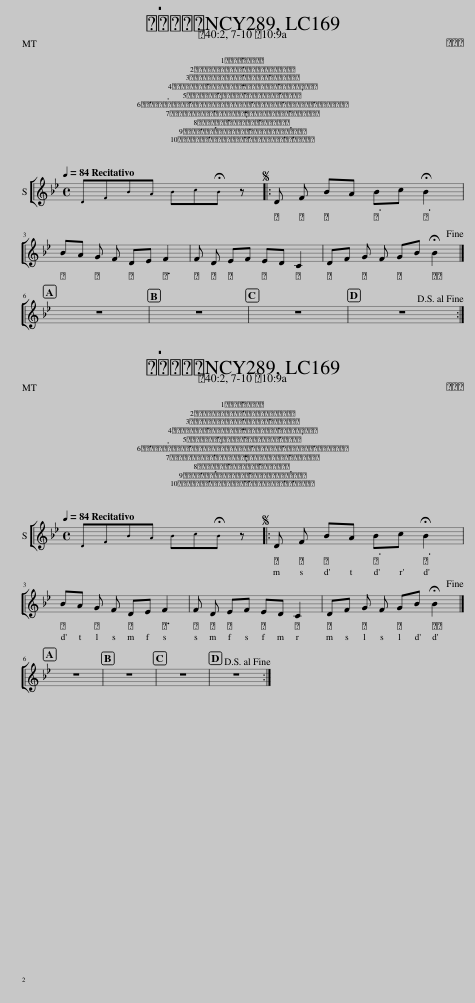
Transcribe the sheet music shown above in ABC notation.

X:1
%%score 1 2 { ( 3 4 ) | ( 5 6 ) }
L:1/8
Q:1/4=84
M:4/4
I:linebreak $
K:Bb
V:1 treble
V:2 treble
V:3 treble
V:4 treble
V:5 bass
V:6 bass
V:1
 D F B A B c !fermata!B z |:S D F B A B c !fermata!B2 |$ B A G F D E F2 | F D E F E D C2 | D F G F G B !fermata!B2!fine! |$ %5
 z8 | z8 | z8 | z8!D.S.! :|$[K:Bb][M:4/4][Q:1/4=84] D F B A B c !fermata!B z |: %10
S D F B A B c !fermata!B2 |$ B A G F D E F2 | F D E F E D C2 | D F G F G B !fermata!B2!fine! |$ z8 | %15
 z8 | z8 | z8!D.S.! :| %18
V:2
 DFBA Bc!fermata!B z |: D F BA Bc !fermata!B2 |$ BA G F DE F2 | F D EF ED C2 | DF G F GB !fermata!B2 |$ %5
 z8 | z8 | z8 | z8 :|$[K:Bb][M:4/4] DFBA Bc!fermata!B z |: %10
 D F BA Bc !fermata!B2 |$ BA G F DE F2 | F D EF ED C2 | DF G F GB !fermata!B2 |$ z8 | %15
 z8 | z8 | z8 :| %18
V:3
 D F B A B c !fermata!B z |: D F B A B c !fermata!B2- |$ B A G F D E F2- | F D E F E D C2 | D F G F G B- !fermata!B2 |$ %5
 z8 | z8 | z8 | z8 :|$[K:Bb][M:4/4] D F B A B c !fermata!B z |: %10
 D F B A B c !fermata!B2- |$ B A G F D E F2- | F D E F E D C2 | D F G F G B- !fermata!B2 |$ z8 | %15
 z8 | z8 | z8 :| %18
V:4
 D6- !fermata!D z |: D6- !fermata!D2 |$ E4 D3 C | B,2 C2- C4 | B,4 E2 !fermata!D2 |$ %5
 x8 | x8 | x8 | x8 :|$[K:Bb][M:4/4] D6- !fermata!D z |: %10
 D6- !fermata!D2 |$ E4 D3 C | B,2 C2- C4 | B,4 E2 !fermata!D2 |$ x8 | %15
 x8 | x8 | x8 :| %18
V:5
 B,6 !fermata!G, z |: B,6 !fermata!G,2- |$ G,4 B,2 A,2 | F,2 G,2- G,2 A,2 | G,4- G,2 !fermata!B,2 |$ %5
 z8 | z8 | z8 | z8 :|$[K:Bb][M:4/4] B,6 !fermata!G, z |: %10
 B,6 !fermata!G,2- |$ G,4 B,2 A,2 | F,2 G,2- G,2 A,2 | G,4- G,2 !fermata!B,2 |$ z8 | %15
 z8 | z8 | z8 :| %18
V:6
 B,,6- !fermata!B,, z |: B,,6- !fermata!B,,2 |$ E,4 F,4 | D,2 C,2- C,2 F,2 | B,,2 E,2- E,2 !fermata!B,,2 |$ %5
 x8 | x8 | x8 | x8 :|$[K:Bb][M:4/4] B,,6- !fermata!B,, z |: %10
 B,,6- !fermata!B,,2 |$ E,4 F,4 | D,2 C,2- C,2 F,2 | B,,2 E,2- E,2 !fermata!B,,2 |$ x8 | %15
 x8 | x8 | x8 :| %18
